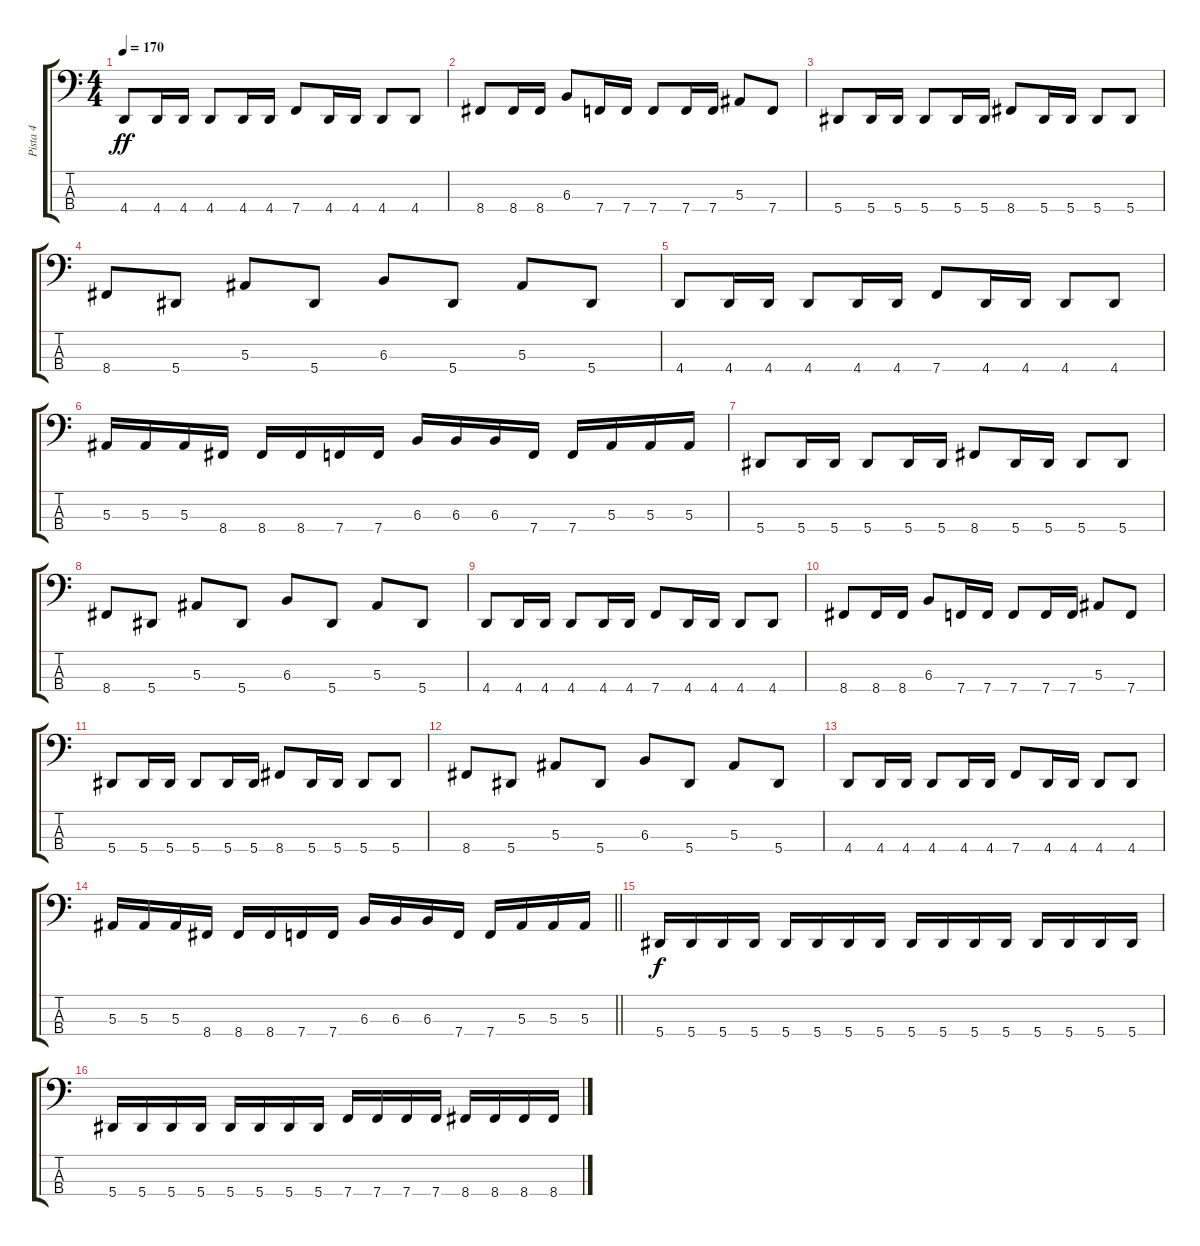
\track ("Pista 4" "Pista 4") {instrument electricbassfinger}
\staff {score tabs}
\tuning (Eb2 Bb1 F1 Bb0) {hide}
\ts (4 4)
\tempo 170
\clef f4
\ks c
4.4.8{dy ff} 4.4.16 4.4.16 4.4.8 4.4.16 4.4.16 7.4.8 4.4.16 4.4.16 4.4.8 4.4.8 |
8.4.8 8.4.16 8.4.16 6.3.8 7.4.16 7.4.16 7.4.8 7.4.16 7.4.16 5.3.8 7.4.8 |
5.4.8 5.4.16 5.4.16 5.4.8 5.4.16 5.4.16 8.4.8 5.4.16 5.4.16 5.4.8 5.4.8 |
8.4.8 5.4.8 5.3.8 5.4.8 6.3.8 5.4.8 5.3.8 5.4.8 |
4.4.8 4.4.16 4.4.16 4.4.8 4.4.16 4.4.16 7.4.8 4.4.16 4.4.16 4.4.8 4.4.8 |
5.3.16 5.3.16 5.3.16 8.4.16 8.4.16 8.4.16 7.4.16 7.4.16 6.3.16 6.3.16 6.3.16 7.4.16 7.4.16 5.3.16 5.3.16 5.3.16 |
5.4.8 5.4.16 5.4.16 5.4.8 5.4.16 5.4.16 8.4.8 5.4.16 5.4.16 5.4.8 5.4.8 |
8.4.8 5.4.8 5.3.8 5.4.8 6.3.8 5.4.8 5.3.8 5.4.8 |
4.4.8 4.4.16 4.4.16 4.4.8 4.4.16 4.4.16 7.4.8 4.4.16 4.4.16 4.4.8 4.4.8 |
8.4.8 8.4.16 8.4.16 6.3.8 7.4.16 7.4.16 7.4.8 7.4.16 7.4.16 5.3.8 7.4.8 |
5.4.8 5.4.16 5.4.16 5.4.8 5.4.16 5.4.16 8.4.8 5.4.16 5.4.16 5.4.8 5.4.8 |
8.4.8 5.4.8 5.3.8 5.4.8 6.3.8 5.4.8 5.3.8 5.4.8 |
4.4.8 4.4.16 4.4.16 4.4.8 4.4.16 4.4.16 7.4.8 4.4.16 4.4.16 4.4.8 4.4.8 |
\barLineRight lightlight
5.3.16 5.3.16 5.3.16 8.4.16 8.4.16 8.4.16 7.4.16 7.4.16 6.3.16 6.3.16 6.3.16 7.4.16 7.4.16 5.3.16 5.3.16 5.3.16 |
5.4.16{dy f} 5.4.16 5.4.16 5.4.16 5.4.16 5.4.16 5.4.16 5.4.16 5.4.16 5.4.16 5.4.16 5.4.16 5.4.16 5.4.16 5.4.16 5.4.16 |
5.4.16 5.4.16 5.4.16 5.4.16 5.4.16 5.4.16 5.4.16 5.4.16 7.4.16 7.4.16 7.4.16 7.4.16 8.4.16 8.4.16 8.4.16 8.4.16
